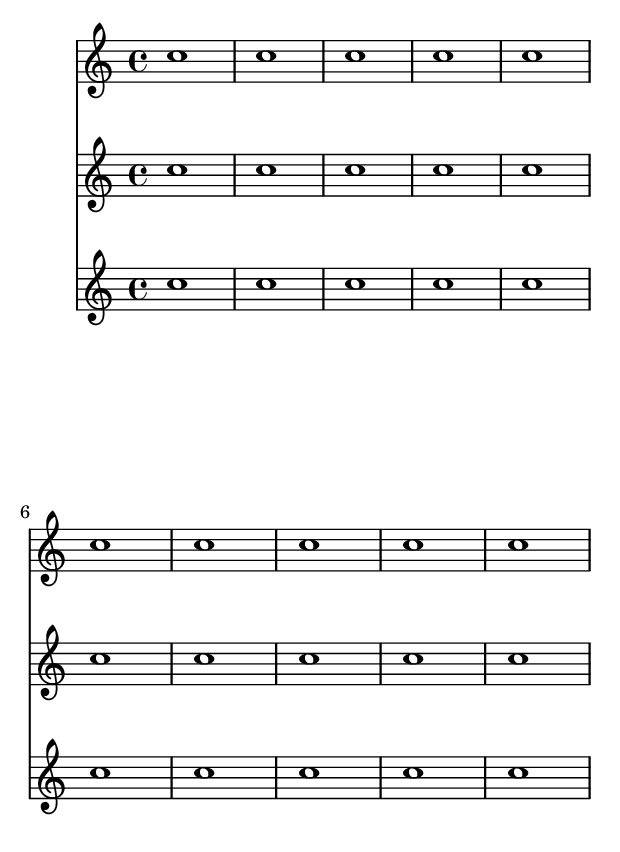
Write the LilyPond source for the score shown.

%% Generated by lilypond-book
%% Options: [exampleindent=10.16\mm,indent=0\mm,line-width=160\mm]
\include "lilypond-book-preamble.ly"


% ****************************************************************
% Start cut-&-pastable-section
% ****************************************************************

#(ly:set-option 'eps-box-padding 3.000000)



\paper {
  indent = 0\mm
  line-width = 160\mm
  % offset the left padding, also add 1mm as lilypond creates cropped
  % images with a little space on the right
  line-width = #(- line-width (* mm  3.000000) (* mm 1))
}

\layout {
  
}




% ****************************************************************
% ly snippet:
% ****************************************************************
\sourcefilename "/lilypond-2.23.82/input/regression/page-spacing-system-count.ly"
\sourcefileline 0
\version "2.19.21"

\header {
  texidoc = "Page layout and stretching work with system-count enabled."
}

#(set-default-paper-size "a6")

\paper {
  system-count = 2
  ragged-last-bottom = ##f
}

\book {
  \score {
    <<
      \relative { \repeat unfold 10 c''1 }
      \relative { \repeat unfold 10 c''1 }
      \relative { \repeat unfold 10 c''1 }
    >>
  }
}



% ****************************************************************
% end ly snippet
% ****************************************************************
